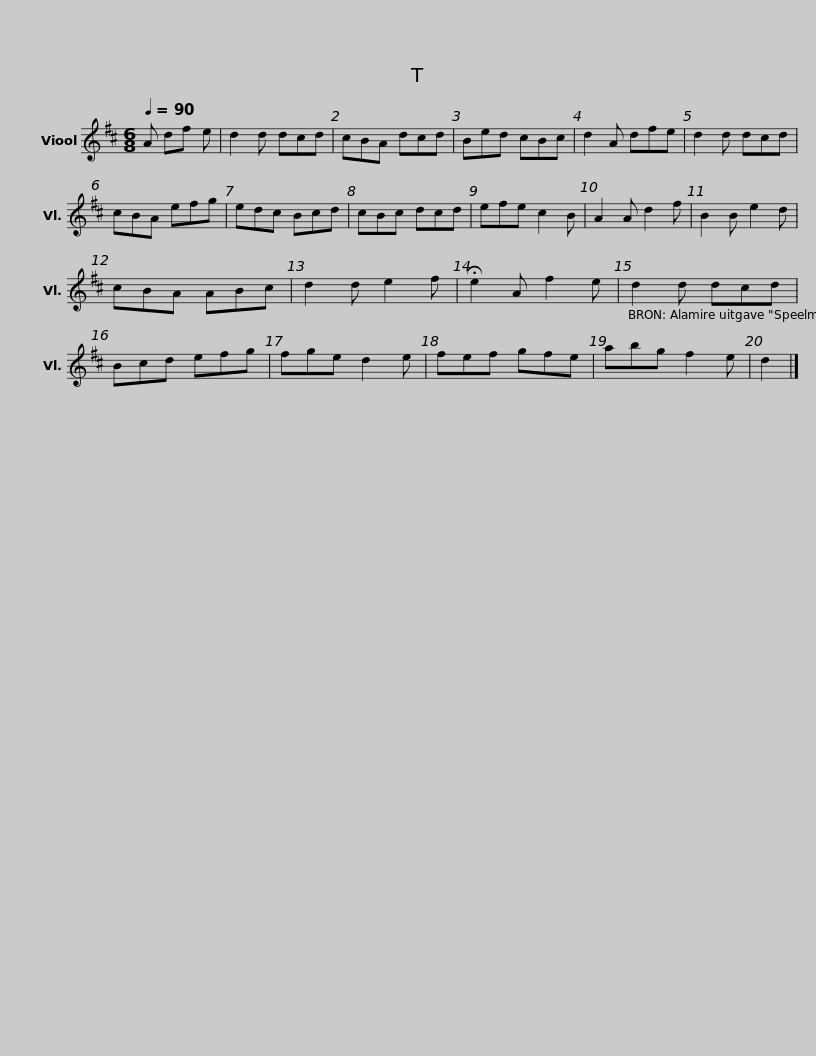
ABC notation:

X:1
L:1/8
Q:1/4=90
M:6/8
I:linebreak $
K:D
V:1 treble
V:1
 A df e | d2 d dcd | cBA dcd | Bed cBc | d2 A dfe |$ %5
 d2 d dcd | cBA efg | edc Bcd | cBc dcd | efe c2 B |$ %10
 A2 A d2 f | B2 B e2 d | cBA ABc | d2 d e2 f | !fermata!e2 A f2 e |$ %15
 d2 d dcd | Bcd efg | fge d2 e | fef gfe | abg f2 e | %20
 d2 |] %21
